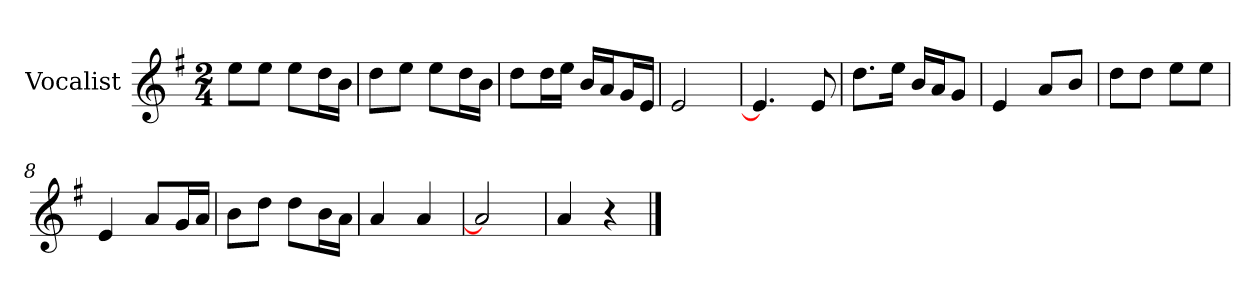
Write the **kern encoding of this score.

**kern
*part1
*staff1
*I"Vocalist
*k[f#]
*G:
*M2/4
=
8eeL
8eeJ
8eeL
16ddL
16bJJ
=1
8ddL
8eeJ
8eeL
16ddL
16bJJ
=2
8ddL
16ddL
16eeJJ
16bLL
16aJ
16gL
16eJJ
=3
2e
=4
4.e]
8e
=5
8.ddL
16eeJk
16bLL
16aJ
8gJ
=6
4e
8aL
8bJ
=7
8ddL
8ddJ
8eeL
8eeJ
=8
4e
8aL
16gL
16aJJ
=9
8bL
8ddJ
8ddL
16bL
16aJJ
=10
4a
4a
=11
2a]
=12
4a
4r
==
*-
